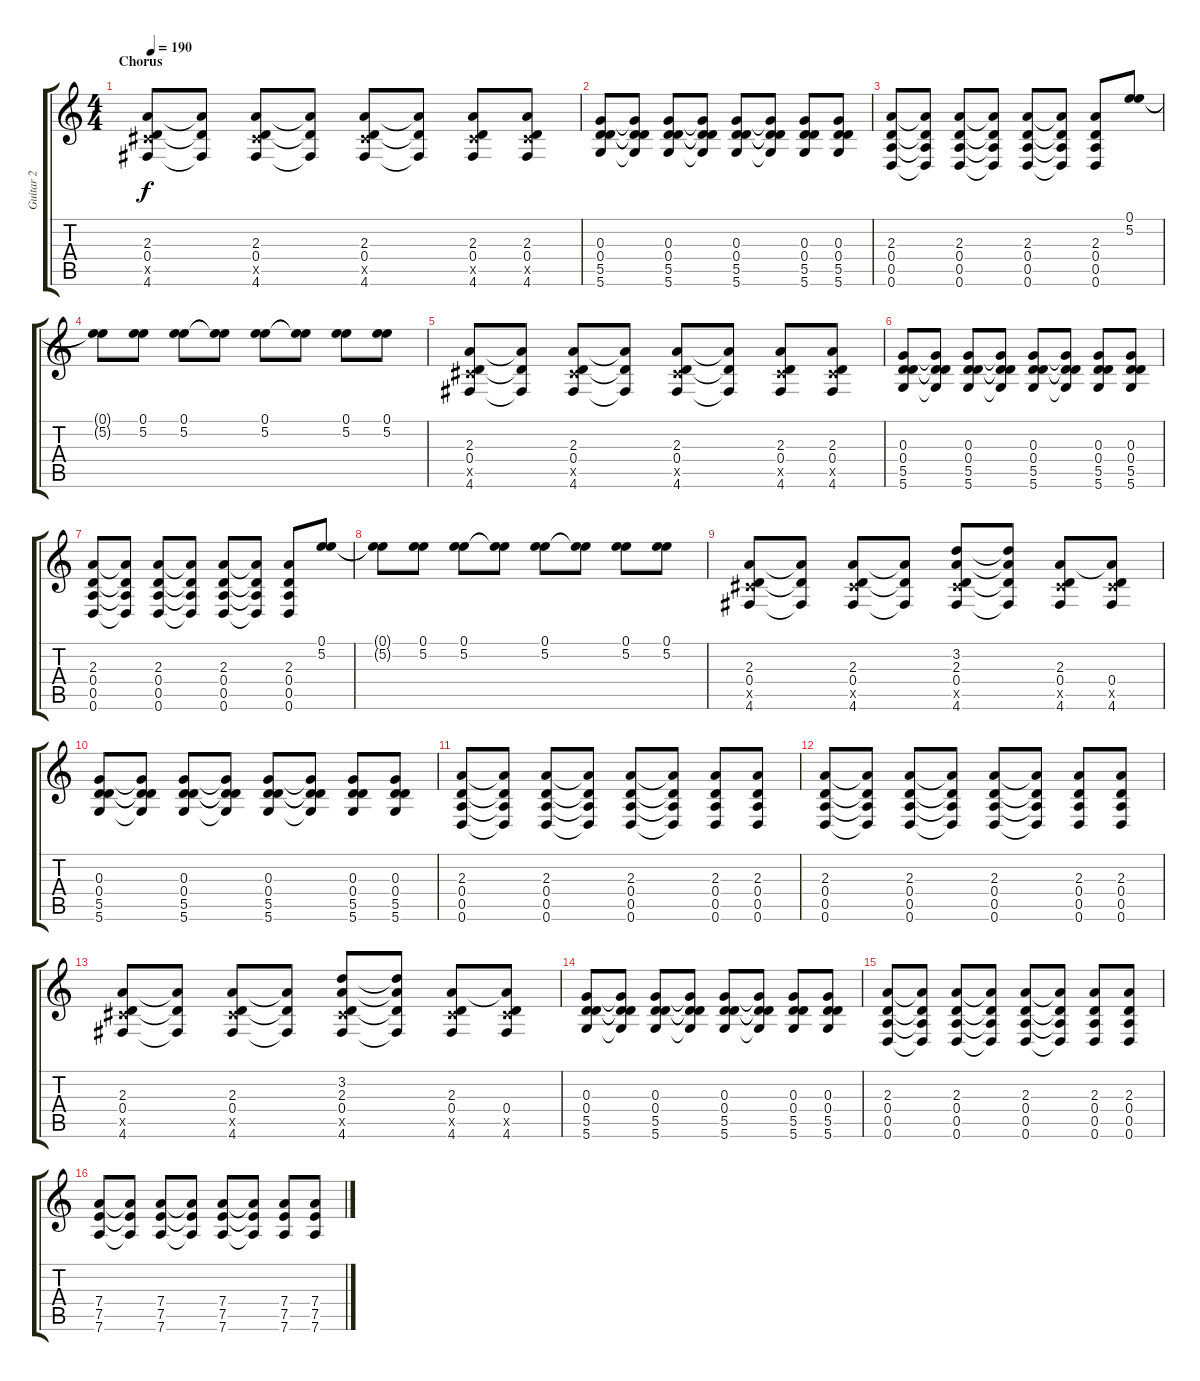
\track ("Guitar 2" "Guitar 2") {instrument distortionguitar}
\staff {score tabs}
\tuning (E4 B3 G3 D3 A2 D2) {hide}
\ts (4 4)
\section ("" "Chorus")
\tempo 190
\clef g2
\ks c
(2.3 0.4 4.5{x} 4.6).8{dy f} (2.3{t} 0.4{t} 4.6{t}).8 (2.3 0.4 4.5{x} 4.6).8 (2.3{t} 0.4{t} 4.6{t}).8 (2.3 0.4 4.5{x} 4.6).8 (2.3{t} 0.4{t} 4.6{t}).8 (2.3 0.4 4.5{x} 4.6).8 (2.3 0.4 4.5{x} 4.6).8 |
(0.3 0.4 5.5 5.6).8 (0.3{t} 0.4{t} 5.5{t} 5.6{t}).8 (0.3 0.4 5.5 5.6).8 (0.3{t} 0.4{t} 5.5{t} 5.6{t}).8 (0.3 0.4 5.5 5.6).8 (0.3{t} 0.4{t} 5.5{t} 5.6{t}).8 (0.3 0.4 5.5 5.6).8 (0.3 0.4 5.5 5.6).8 |
(2.3 0.4 0.5 0.6).8 (2.3{t} 0.4{t} 0.5{t} 0.6{t}).8 (2.3 0.4 0.5 0.6).8 (2.3{t} 0.4{t} 0.5{t} 0.6{t}).8 (2.3 0.4 0.5 0.6).8 (2.3{t} 0.4{t} 0.5{t} 0.6{t}).8 (2.3 0.4 0.5 0.6).8 (0.1 5.2).8 |
(0.1{t} 5.2{t}).8 (0.1 5.2).8 (0.1 5.2).8 (0.1{t} 5.2{t}).8 (0.1 5.2).8 (0.1{t} 5.2{t}).8 (0.1 5.2).8 (0.1 5.2).8 |
(2.3 0.4 4.5{x} 4.6).8 (2.3{t} 0.4{t} 4.6{t}).8 (2.3 0.4 4.5{x} 4.6).8 (2.3{t} 0.4{t} 4.6{t}).8 (2.3 0.4 4.5{x} 4.6).8 (2.3{t} 0.4{t} 4.6{t}).8 (2.3 0.4 4.5{x} 4.6).8 (2.3 0.4 4.5{x} 4.6).8 |
(0.3 0.4 5.5 5.6).8 (0.3{t} 0.4{t} 5.5{t} 5.6{t}).8 (0.3 0.4 5.5 5.6).8 (0.3{t} 0.4{t} 5.5{t} 5.6{t}).8 (0.3 0.4 5.5 5.6).8 (0.3{t} 0.4{t} 5.5{t} 5.6{t}).8 (0.3 0.4 5.5 5.6).8 (0.3 0.4 5.5 5.6).8 |
(2.3 0.4 0.5 0.6).8 (2.3{t} 0.4{t} 0.5{t} 0.6{t}).8 (2.3 0.4 0.5 0.6).8 (2.3{t} 0.4{t} 0.5{t} 0.6{t}).8 (2.3 0.4 0.5 0.6).8 (2.3{t} 0.4{t} 0.5{t} 0.6{t}).8 (2.3 0.4 0.5 0.6).8 (0.1 5.2).8 |
(0.1{t} 5.2{t}).8 (0.1 5.2).8 (0.1 5.2).8 (0.1{t} 5.2{t}).8 (0.1 5.2).8 (0.1{t} 5.2{t}).8 (0.1 5.2).8 (0.1 5.2).8 |
(2.3 0.4 4.5{x} 4.6).8 (2.3{t} 0.4{t} 4.6{t}).8 (2.3 0.4 4.5{x} 4.6).8 (2.3{t} 0.4{t} 4.6{t}).8 (3.2 2.3 0.4 4.5{x} 4.6).8 (3.2{t} 2.3{t} 0.4{t} 4.6{t}).8 (2.3 0.4 4.5{x} 4.6).8 (2.3{t} 0.4 4.5{x} 4.6).8 |
(0.3 0.4 5.5 5.6).8 (0.3{t} 0.4{t} 5.5{t} 5.6{t}).8 (0.3 0.4 5.5 5.6).8 (0.3{t} 0.4{t} 5.5{t} 5.6{t}).8 (0.3 0.4 5.5 5.6).8 (0.3{t} 0.4{t} 5.5{t} 5.6{t}).8 (0.3 0.4 5.5 5.6).8 (0.3 0.4 5.5 5.6).8 |
(2.3 0.4 0.5 0.6).8 (2.3{t} 0.4{t} 0.5{t} 0.6{t}).8 (2.3 0.4 0.5 0.6).8 (2.3{t} 0.4{t} 0.5{t} 0.6{t}).8 (2.3 0.4 0.5 0.6).8 (2.3{t} 0.4{t} 0.5{t} 0.6{t}).8 (2.3 0.4 0.5 0.6).8 (2.3 0.4 0.5 0.6).8 |
(2.3 0.4 0.5 0.6).8 (2.3{t} 0.4{t} 0.5{t} 0.6{t}).8 (2.3 0.4 0.5 0.6).8 (2.3{t} 0.4{t} 0.5{t} 0.6{t}).8 (2.3 0.4 0.5 0.6).8 (2.3{t} 0.4{t} 0.5{t} 0.6{t}).8 (2.3 0.4 0.5 0.6).8 (2.3 0.4 0.5 0.6).8 |
(2.3 0.4 4.5{x} 4.6).8 (2.3{t} 0.4{t} 4.6{t}).8 (2.3 0.4 4.5{x} 4.6).8 (2.3{t} 0.4{t} 4.6{t}).8 (3.2 2.3 0.4 4.5{x} 4.6).8 (3.2{t} 2.3{t} 0.4{t} 4.6{t}).8 (2.3 0.4 4.5{x} 4.6).8 (2.3{t} 0.4 4.5{x} 4.6).8 |
(0.3 0.4 5.5 5.6).8 (0.3{t} 0.4{t} 5.5{t} 5.6{t}).8 (0.3 0.4 5.5 5.6).8 (0.3{t} 0.4{t} 5.5{t} 5.6{t}).8 (0.3 0.4 5.5 5.6).8 (0.3{t} 0.4{t} 5.5{t} 5.6{t}).8 (0.3 0.4 5.5 5.6).8 (0.3 0.4 5.5 5.6).8 |
(2.3 0.4 0.5 0.6).8 (2.3{t} 0.4{t} 0.5{t} 0.6{t}).8 (2.3 0.4 0.5 0.6).8 (2.3{t} 0.4{t} 0.5{t} 0.6{t}).8 (2.3 0.4 0.5 0.6).8 (2.3{t} 0.4{t} 0.5{t} 0.6{t}).8 (2.3 0.4 0.5 0.6).8 (2.3 0.4 0.5 0.6).8 |
(7.4 7.5 7.6).8 (7.4{t} 7.5{t} 7.6{t}).8 (7.4 7.5 7.6).8 (7.4{t} 7.5{t} 7.6{t}).8 (7.4 7.5 7.6).8 (7.4{t} 7.5{t} 7.6{t}).8 (7.4 7.5 7.6).8 (7.4 7.5 7.6).8
